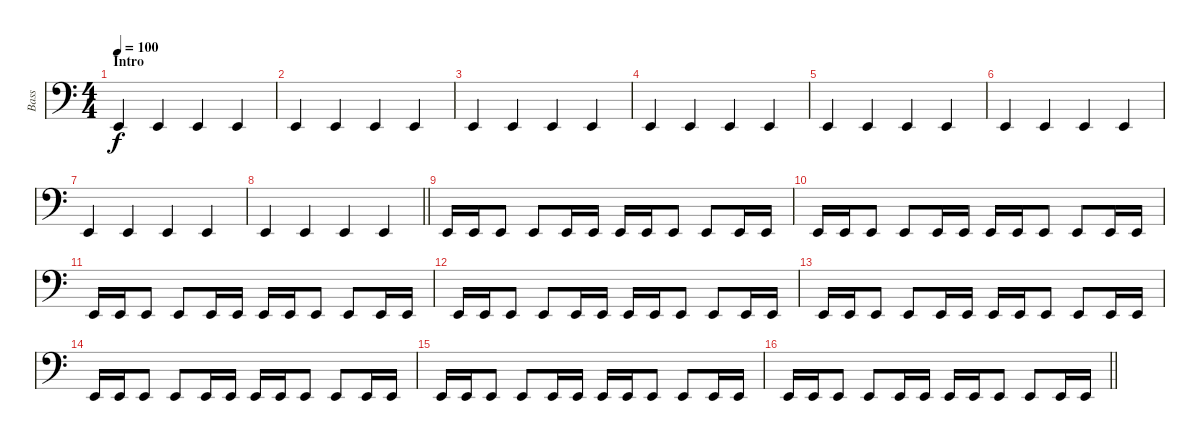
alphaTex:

\track ("Bass" "Bass") {instrument electricbassfinger}
\staff {score}
\tuning (C3 G2 D2 A1 E1 B0) {hide}
\ts (4 4)
\section ("" "Intro")
\tempo 100
\clef f4
\ks c
0.5.4{dy f instrument electricbassfinger} 0.5.4 0.5.4 0.5.4 |
0.5.4 0.5.4 0.5.4 0.5.4 |
0.5.4 0.5.4 0.5.4 0.5.4 |
0.5.4 0.5.4 0.5.4 0.5.4 |
0.5.4 0.5.4 0.5.4 0.5.4 |
0.5.4 0.5.4 0.5.4 0.5.4 |
0.5.4 0.5.4 0.5.4 0.5.4 |
\barLineRight lightlight
0.5.4 0.5.4 0.5.4 0.5.4 |
0.5.16 0.5.16 0.5.8 0.5.8 0.5.16 0.5.16 0.5.16 0.5.16 0.5.8 0.5.8 0.5.16 0.5.16 |
0.5.16 0.5.16 0.5.8 0.5.8 0.5.16 0.5.16 0.5.16 0.5.16 0.5.8 0.5.8 0.5.16 0.5.16 |
0.5.16 0.5.16 0.5.8 0.5.8 0.5.16 0.5.16 0.5.16 0.5.16 0.5.8 0.5.8 0.5.16 0.5.16 |
0.5.16 0.5.16 0.5.8 0.5.8 0.5.16 0.5.16 0.5.16 0.5.16 0.5.8 0.5.8 0.5.16 0.5.16 |
0.5.16 0.5.16 0.5.8 0.5.8 0.5.16 0.5.16 0.5.16 0.5.16 0.5.8 0.5.8 0.5.16 0.5.16 |
0.5.16 0.5.16 0.5.8 0.5.8 0.5.16 0.5.16 0.5.16 0.5.16 0.5.8 0.5.8 0.5.16 0.5.16 |
0.5.16 0.5.16 0.5.8 0.5.8 0.5.16 0.5.16 0.5.16 0.5.16 0.5.8 0.5.8 0.5.16 0.5.16 |
\barLineRight lightlight
0.5.16 0.5.16 0.5.8 0.5.8 0.5.16 0.5.16 0.5.16 0.5.16 0.5.8 0.5.8 0.5.16 0.5.16
